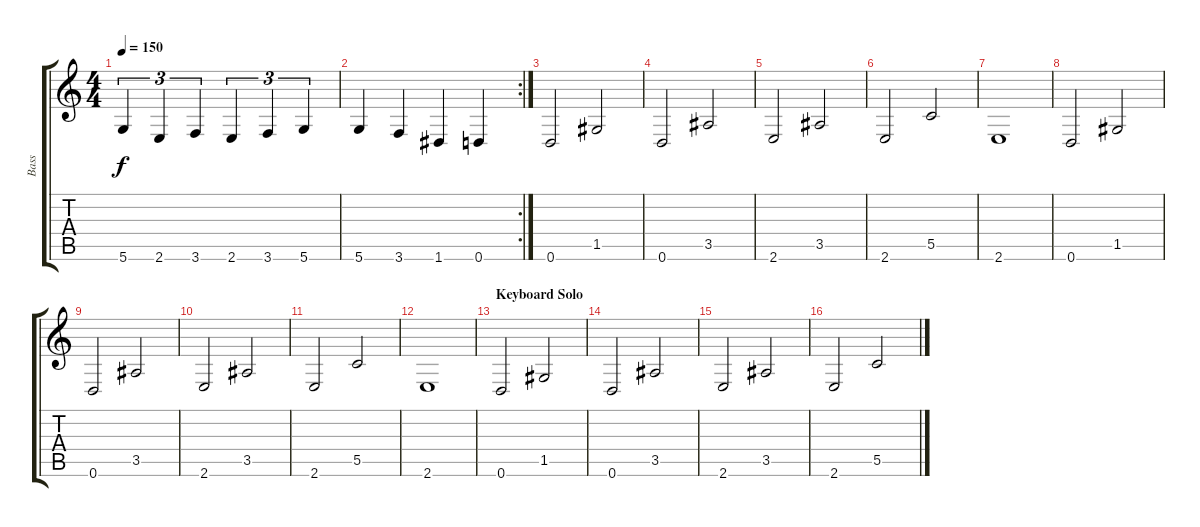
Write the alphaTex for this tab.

\track ("Bass" "Bass") {instrument slapbass2}
\staff {score tabs}
\tuning (D4 A3 F3 C3 G2 D2) {hide}
\ts (4 4)
\tempo 150
\clef g2
\ks c
5.6.4{tu (3 2) dy f} 2.6.4{tu (3 2)} 3.6.4{tu (3 2)} 2.6.4{tu (3 2)} 3.6.4{tu (3 2)} 5.6.4{tu (3 2)} |
\rc 2
5.6.4 3.6.4 1.6.4 0.6.4 |
0.6.2 1.5.2 |
0.6.2 3.5.2 |
2.6.2 3.5.2 |
2.6.2 5.5.2 |
2.6.1 |
0.6.2 1.5.2 |
0.6.2 3.5.2 |
2.6.2 3.5.2 |
2.6.2 5.5.2 |
2.6.1 |
\section ("" "Keyboard Solo")
0.6.2 1.5.2 |
0.6.2 3.5.2 |
2.6.2 3.5.2 |
2.6.2 5.5.2
